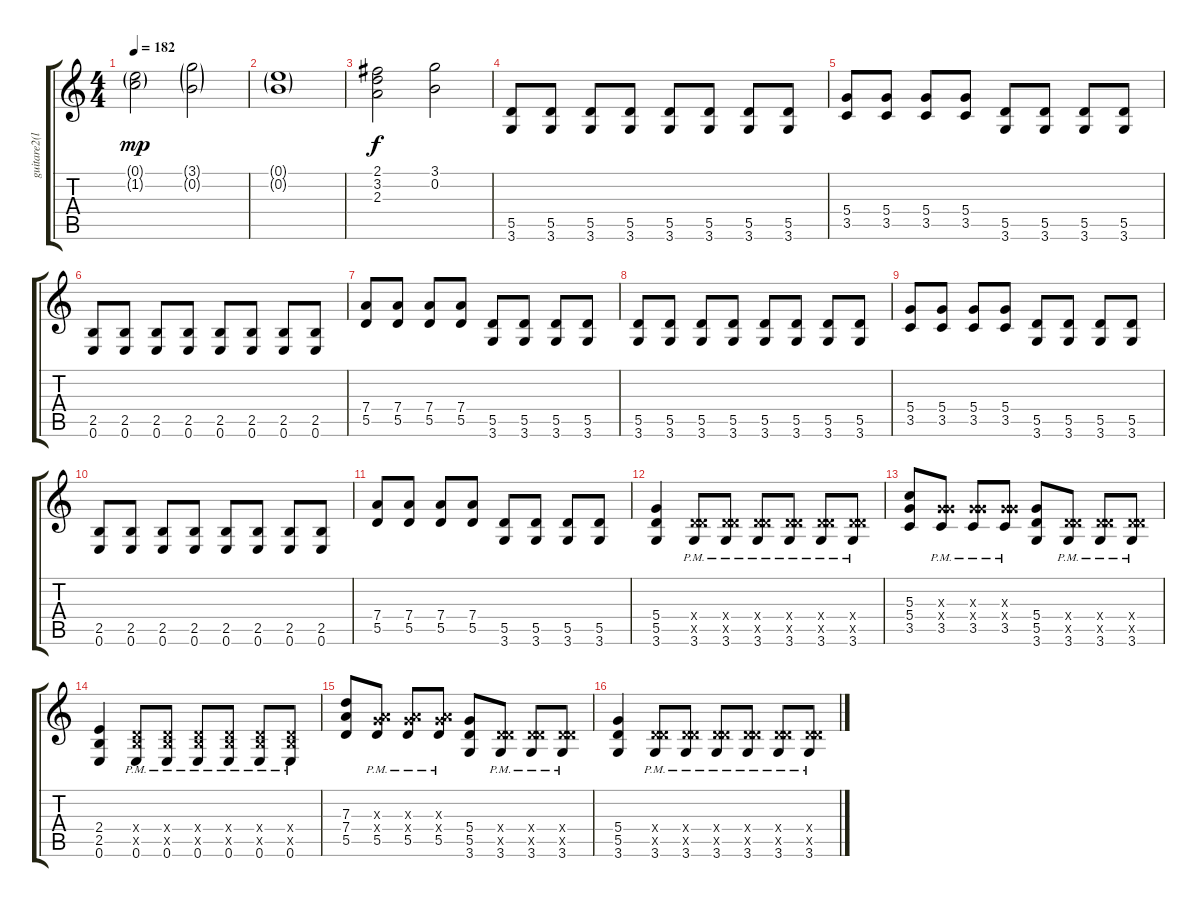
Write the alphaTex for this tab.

\track ("guitare2(lars)" "guitare2(l") {instrument overdrivenguitar}
\staff {score tabs}
\tuning (E4 B3 G3 D3 A2 E2) {hide}
\ts (4 4)
\tempo 182
\clef g2
\ks c
(0.1{g} 1.2{g}).2{dy mp} (3.1{g} 0.2{g}).2 |
(0.1{g} 0.2{g}).1 |
(2.1 3.2 2.3).2{dy f} (3.1 0.2).2 |
(5.5 3.6).8 (5.5 3.6).8 (5.5 3.6).8 (5.5 3.6).8 (5.5 3.6).8 (5.5 3.6).8 (5.5 3.6).8 (5.5 3.6).8 |
(5.4 3.5).8 (5.4 3.5).8 (5.4 3.5).8 (5.4 3.5).8 (5.5 3.6).8 (5.5 3.6).8 (5.5 3.6).8 (5.5 3.6).8 |
(2.5 0.6).8 (2.5 0.6).8 (2.5 0.6).8 (2.5 0.6).8 (2.5 0.6).8 (2.5 0.6).8 (2.5 0.6).8 (2.5 0.6).8 |
(7.4 5.5).8 (7.4 5.5).8 (7.4 5.5).8 (7.4 5.5).8 (5.5 3.6).8 (5.5 3.6).8 (5.5 3.6).8 (5.5 3.6).8 |
(5.5 3.6).8 (5.5 3.6).8 (5.5 3.6).8 (5.5 3.6).8 (5.5 3.6).8 (5.5 3.6).8 (5.5 3.6).8 (5.5 3.6).8 |
(5.4 3.5).8 (5.4 3.5).8 (5.4 3.5).8 (5.4 3.5).8 (5.5 3.6).8 (5.5 3.6).8 (5.5 3.6).8 (5.5 3.6).8 |
(2.5 0.6).8 (2.5 0.6).8 (2.5 0.6).8 (2.5 0.6).8 (2.5 0.6).8 (2.5 0.6).8 (2.5 0.6).8 (2.5 0.6).8 |
(7.4 5.5).8 (7.4 5.5).8 (7.4 5.5).8 (7.4 5.5).8 (5.5 3.6).8 (5.5 3.6).8 (5.5 3.6).8 (5.5 3.6).8 |
(5.4 5.5 3.6).4 (0.4{x} 5.5{pm x} 3.6{pm}).8 (0.4{x} 5.5{pm x} 3.6{pm}).8 (0.4{x} 5.5{pm x} 3.6{pm}).8 (0.4{x} 5.5{pm x} 3.6{pm}).8 (0.4{x} 5.5{pm x} 3.6{pm}).8 (0.4{x} 5.5{pm x} 3.6{pm}).8 |
(5.3 5.4 3.5).8 (0.3{x} 5.4{pm x} 3.5{pm}).8 (0.3{x} 5.4{pm x} 3.5{pm}).8 (0.3{x} 5.4{pm x} 3.5{pm}).8 (5.4 5.5 3.6).8 (0.4{x} 5.5{pm x} 3.6{pm}).8 (0.4{x} 5.5{pm x} 3.6{pm}).8 (0.4{x} 5.5{pm x} 3.6{pm}).8 |
(2.4 2.5 0.6).4 (0.4{x} 2.5{pm x} 0.6{pm}).8 (0.4{x} 2.5{pm x} 0.6{pm}).8 (0.4{x} 2.5{pm x} 0.6{pm}).8 (0.4{x} 2.5{pm x} 0.6{pm}).8 (0.4{x} 2.5{pm x} 0.6{pm}).8 (0.4{x} 2.5{pm x} 0.6{pm}).8 |
(7.3 7.4 5.5).8 (0.3{x} 7.4{pm x} 5.5{pm}).8 (0.3{x} 7.4{pm x} 5.5{pm}).8 (0.3{x} 7.4{pm x} 5.5{pm}).8 (5.4 5.5 3.6).8 (0.4{x} 5.5{pm x} 3.6{pm}).8 (0.4{x} 5.5{pm x} 3.6{pm}).8 (0.4{x} 5.5{pm x} 3.6{pm}).8 |
(5.4 5.5 3.6).4 (0.4{x} 5.5{pm x} 3.6{pm}).8 (0.4{x} 5.5{pm x} 3.6{pm}).8 (0.4{x} 5.5{pm x} 3.6{pm}).8 (0.4{x} 5.5{pm x} 3.6{pm}).8 (0.4{x} 5.5{pm x} 3.6{pm}).8 (0.4{x} 5.5{pm x} 3.6{pm}).8
